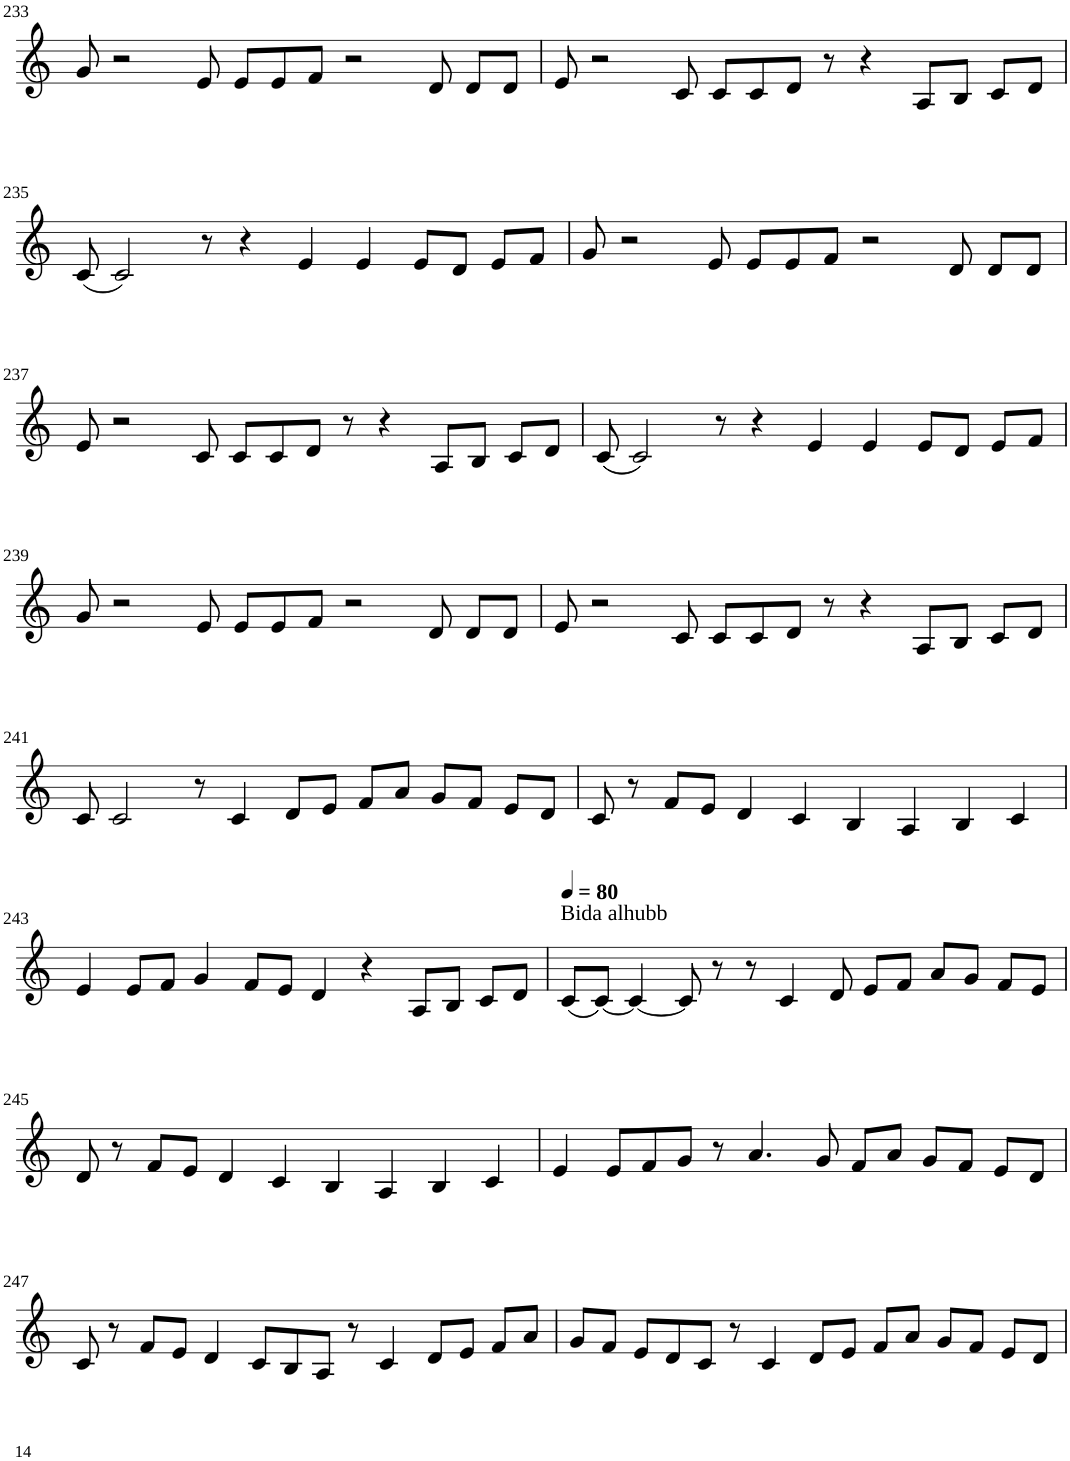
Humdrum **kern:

**kern
*part1
*staff1
*I"Violin
!!LO:PB:g=z
*clefG2
*k[]
*M8/4
=233
8g/
2r
8e/
8e/L
8e/
8f/J
2r
8d/
8d/L
8d/J
=234
8e/
2r
8c/
8c/L
8c/
8d/J
8r
4r
8A/L
8B/J
8c/L
8d/J
!!LO:LB:g=z
=235
(8c/
2c/)
8r
4r
4e/
4e/
8e/L
8d/J
8e/L
8f/J
=236
8g/
2r
8e/
8e/L
8e/
8f/J
2r
8d/
8d/L
8d/J
!!LO:LB:g=z
=237
8e/
2r
8c/
8c/L
8c/
8d/J
8r
4r
8A/L
8B/J
8c/L
8d/J
=238
(8c/
2c/)
8r
4r
4e/
4e/
8e/L
8d/J
8e/L
8f/J
!!LO:LB:g=z
=239
8g/
2r
8e/
8e/L
8e/
8f/J
2r
8d/
8d/L
8d/J
=240
8e/
2r
8c/
8c/L
8c/
8d/J
8r
4r
8A/L
8B/J
8c/L
8d/J
!!LO:LB:g=z
=241
8c/
2c/
8r
4c/
8d/L
8e/J
8f/L
8a/J
8g/L
8f/J
8e/L
8d/J
=242
8c/
8r
8f/L
8e/J
4d/
4c/
4B/
4A/
4B/
4c/
!!LO:LB:g=z
=243
4e/
8e/L
8f/J
4g/
8f/L
8e/J
4d/
4r
8A/L
8B/J
8c/L
8d/J
=244
*MM80
!LO:TX:a:t=Bida alhubb
(8c/L
[8c/J)
4c/_
8c/]
8r
8r
4c/
8d/
8e/L
8f/J
8a/L
8g/J
8f/L
8e/J
!!LO:LB:g=z
=245
8d/
8r
8f/L
8e/J
4d/
4c/
4B/
4A/
4B/
4c/
=246
4e/
8e/L
8f/
8g/J
8r
4.a/
8g/
8f/L
8a/J
8g/L
8f/J
8e/L
8d/J
!!LO:LB:g=z
=247
8c/
8r
8f/L
8e/J
4d/
8c/L
8B/
8A/J
8r
4c/
8d/L
8e/J
8f/L
8a/J
=248
8g/L
8f/J
8e/L
8d/
8c/J
8r
4c/
8d/L
8e/J
8f/L
8a/J
8g/L
8f/J
8e/L
8d/J
=
*-
